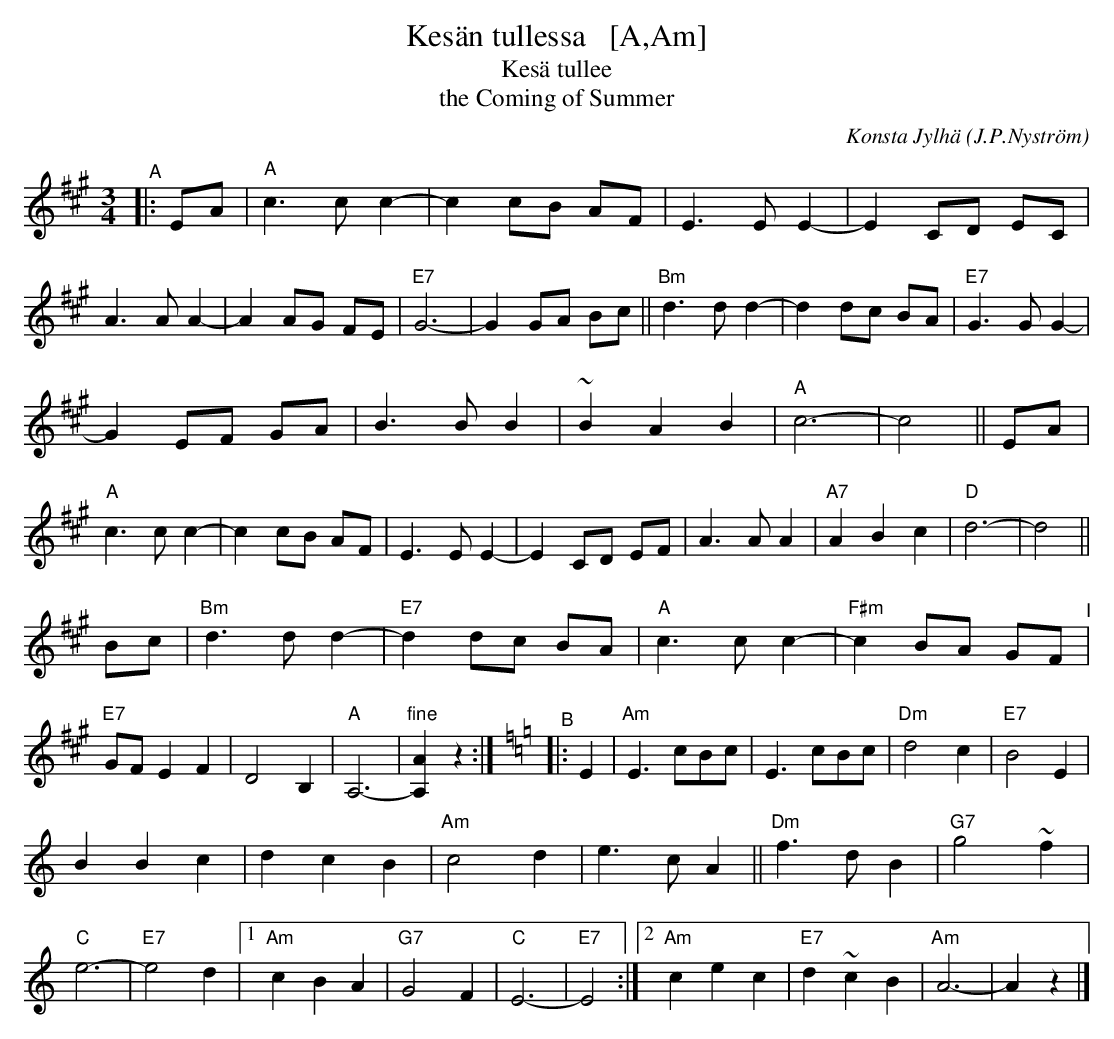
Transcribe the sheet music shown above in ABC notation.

X:1
T: Kes\"an tullessa   [A,Am]
T: Kes\"a tullee
T: the Coming of Summer
C: Konsta Jylh\"a
O: J.P.Nystr\"om
M: 3/4
L: 1/8
K: A
"^A"|: EA |\
"A"c3 c c2- | c2 cB AF | E3 E E2- | E2 CD EC |\
A3 A A2- | A2 AG FE | "E7"G6- | G2 GA Bc ||\
"Bm"d3 d d2- | d2 dc BA | "E7"G3 G G2- |
G2 EF GA |\
B3 B B2 | ~B2 A2 B2 | "A"c6- | c4 ||\
EA | "A"c3 c c2- | c2 cB AF | E3 E E2- | E2 CD EF |\
A3 A A2 | "A7"A2 B2 c2 | "D"d6- | d4 ||
Bc | "Bm"d3 d d2- | "E7"d2 dc BA | "A"c3 c c2- | "F#m"c2 BA GF "^I"|\
"E7"GF E2 F2 | D4 B,2 | "A"A,6- | "fine"[A,2A2] z2 :| [K:=f=c=g][K:Am]\
"^B"|: E2 |\
"Am"E3 cBc | E3 cBc | "Dm"d4 c2 | "E7"B4 E2 |
B2 B2 c2 | d2 c2 B2 | "Am"c4 d2 | e3 c A2 ||\
"Dm"f3 d B2 | "G7"g4 ~f2 | "C"e6- | "E7"e4 d2 \
|[1 "Am"c2 B2 A2 | "G7"G4 F2 | "C"E6- | "E7"E4 \
:|[2 "Am"c2 e2 c2 | "E7"d2 ~c2 B2 | "Am"A6- | A2 z2 |]
